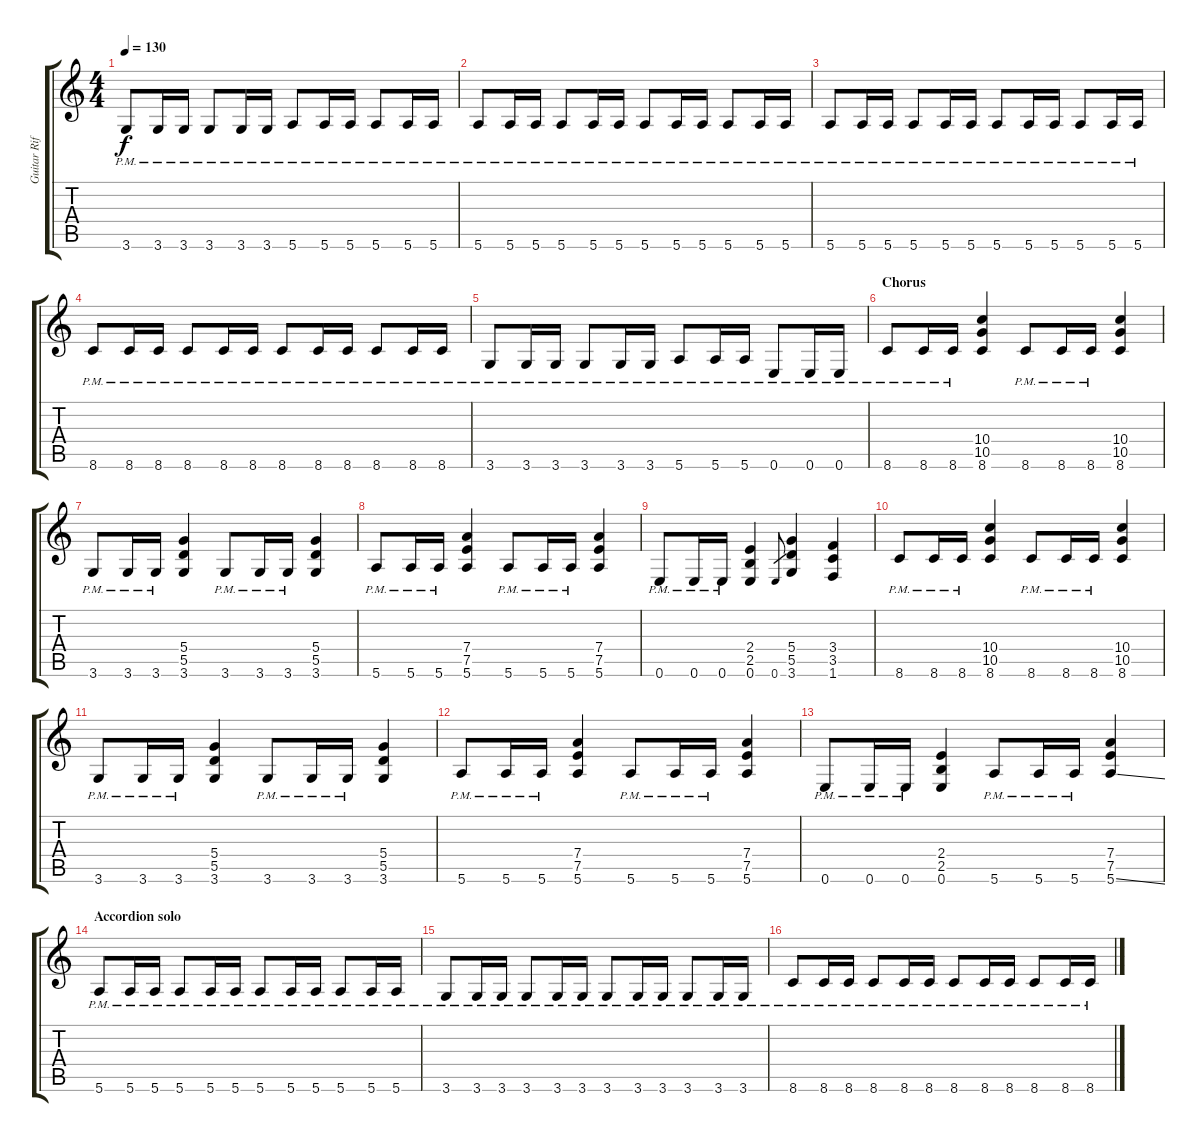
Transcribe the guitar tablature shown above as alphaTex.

\track ("Guitar Riff" "Guitar Rif") {instrument distortionguitar}
\staff {score tabs}
\tuning (E4 B3 G3 D3 A2 E2) {hide}
\ts (4 4)
\tempo 130
\clef g2
\ks c
3.6{pm}.8{dy f} 3.6{pm}.16 3.6{pm}.16 3.6{pm}.8 3.6{pm}.16 3.6{pm}.16 5.6{pm}.8 5.6{pm}.16 5.6{pm}.16 5.6{pm}.8 5.6{pm}.16 5.6{pm}.16 |
5.6{pm}.8 5.6{pm}.16 5.6{pm}.16 5.6{pm}.8 5.6{pm}.16 5.6{pm}.16 5.6{pm}.8 5.6{pm}.16 5.6{pm}.16 5.6{pm}.8 5.6{pm}.16 5.6{pm}.16 |
5.6{pm}.8 5.6{pm}.16 5.6{pm}.16 5.6{pm}.8 5.6{pm}.16 5.6{pm}.16 5.6{pm}.8 5.6{pm}.16 5.6{pm}.16 5.6{pm}.8 5.6{pm}.16 5.6{pm}.16 |
8.6{pm}.8 8.6{pm}.16 8.6{pm}.16 8.6{pm}.8 8.6{pm}.16 8.6{pm}.16 8.6{pm}.8 8.6{pm}.16 8.6{pm}.16 8.6{pm}.8 8.6{pm}.16 8.6{pm}.16 |
3.6{pm}.8 3.6{pm}.16 3.6{pm}.16 3.6{pm}.8 3.6{pm}.16 3.6{pm}.16 5.6{pm}.8 5.6{pm}.16 5.6{pm}.16 0.6{pm}.8 0.6{pm}.16 0.6{pm}.16 |
\section ("" "Chorus")
8.6{pm}.8 8.6{pm}.16 8.6{pm}.16 (10.4 10.5 8.6).4 8.6{pm}.8 8.6{pm}.16 8.6{pm}.16 (10.4 10.5 8.6).4 |
3.6{pm}.8 3.6{pm}.16 3.6{pm}.16 (5.4 5.5 3.6).4 3.6{pm}.8 3.6{pm}.16 3.6{pm}.16 (5.4 5.5 3.6).4 |
5.6{pm}.8 5.6{pm}.16 5.6{pm}.16 (7.4 7.5 5.6).4 5.6{pm}.8 5.6{pm}.16 5.6{pm}.16 (7.4 7.5 5.6).4 |
0.6{pm}.8 0.6{pm}.16 0.6{pm}.16 (2.4 2.5 0.6).4 0.6.8{gr} (5.4 5.5 3.6).4 (3.4 3.5 1.6).4 |
8.6{pm}.8 8.6{pm}.16 8.6{pm}.16 (10.4 10.5 8.6).4 8.6{pm}.8 8.6{pm}.16 8.6{pm}.16 (10.4 10.5 8.6).4 |
3.6{pm}.8 3.6{pm}.16 3.6{pm}.16 (5.4 5.5 3.6).4 3.6{pm}.8 3.6{pm}.16 3.6{pm}.16 (5.4 5.5 3.6).4 |
5.6{pm}.8 5.6{pm}.16 5.6{pm}.16 (7.4 7.5 5.6).4 5.6{pm}.8 5.6{pm}.16 5.6{pm}.16 (7.4 7.5 5.6).4 |
0.6{pm}.8 0.6{pm}.16 0.6{pm}.16 (2.4 2.5 0.6).4 5.6{pm}.8 5.6{pm}.16 5.6{pm}.16 (7.4 7.5 5.6{ss}).4 |
\section ("" "Accordion solo")
5.6{pm}.8 5.6{pm}.16 5.6{pm}.16 5.6{pm}.8 5.6{pm}.16 5.6{pm}.16 5.6{pm}.8 5.6{pm}.16 5.6{pm}.16 5.6{pm}.8 5.6{pm}.16 5.6{pm}.16 |
3.6{pm}.8 3.6{pm}.16 3.6{pm}.16 3.6{pm}.8 3.6{pm}.16 3.6{pm}.16 3.6{pm}.8 3.6{pm}.16 3.6{pm}.16 3.6{pm}.8 3.6{pm}.16 3.6{pm}.16 |
8.6{pm}.8 8.6{pm}.16 8.6{pm}.16 8.6{pm}.8 8.6{pm}.16 8.6{pm}.16 8.6{pm}.8 8.6{pm}.16 8.6{pm}.16 8.6{pm}.8 8.6{pm}.16 8.6{pm}.16
